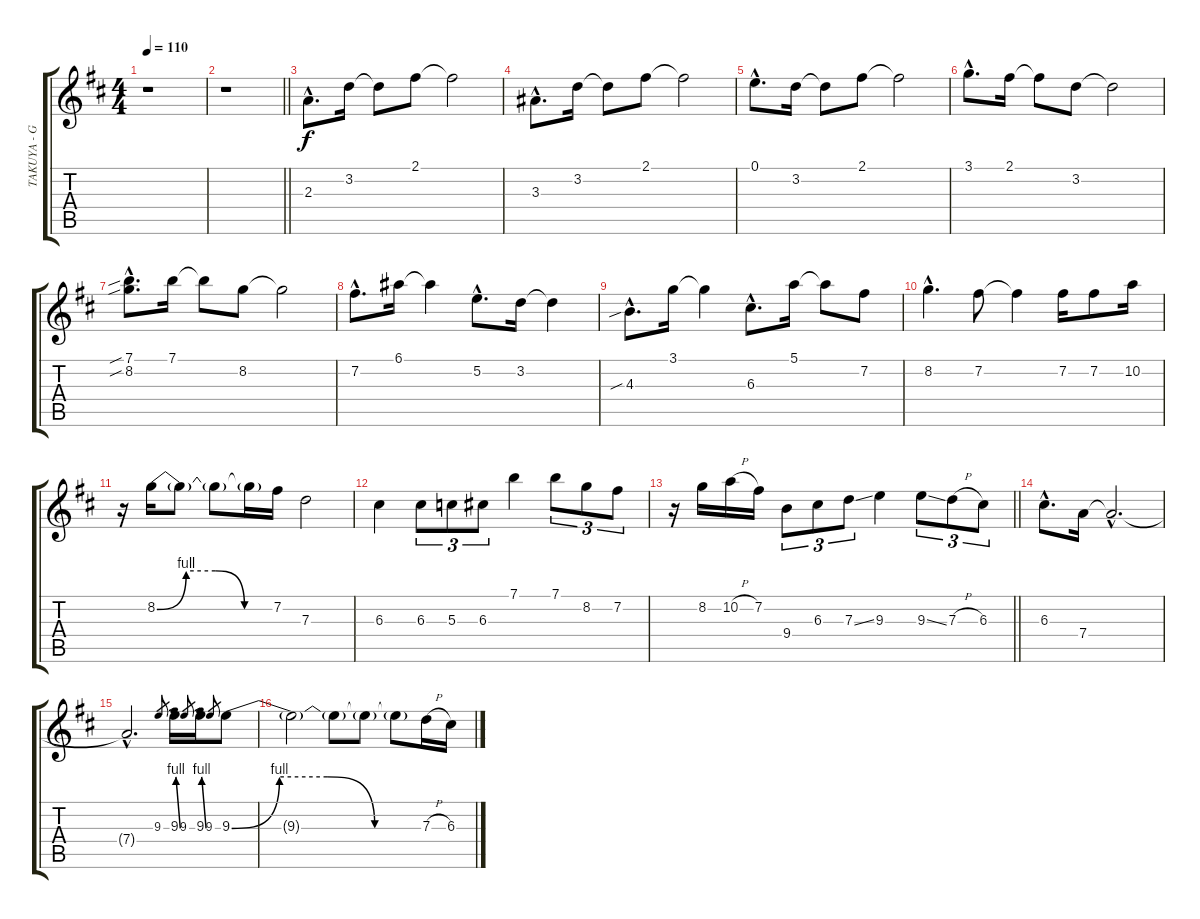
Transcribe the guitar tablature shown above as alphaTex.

\track ("TAKUYA - Guitar 1" "TAKUYA - G") {instrument distortionguitar}
\staff {score tabs}
\tuning (E4 B3 G3 D3 A2 E2) {hide}
\ts (4 4)
\tempo 110
\clef g2
\ks d
r.1{dy f} |
\barLineRight lightlight
r.1 |
2.3{hac}.8{d} 3.2.16 3.2{t}.8 2.1.8 2.1{t}.2 |
3.3{hac}.8{d} 3.2.16 3.2{t}.8 2.1.8 2.1{t}.2 |
0.1{hac}.8{d} 3.2.16 3.2{t}.8 2.1.8 2.1{t}.2 |
3.1{hac}.8{d} 2.1.16 2.1{t}.8 3.2.8 3.2{t}.2 |
(7.1{sib hac} 8.2{sib hac}).8{d} 7.1.16 7.1{t}.8 8.2.8 8.2{t}.2 |
7.2{hac}.8{d} 6.1.16 6.1{t}.4 5.2{hac}.8{d} 3.2.16 3.2{t}.4 |
4.3{sib hac}.8{d} 3.1.16 3.1{t}.4 6.3{hac}.8{d} 5.1.16 5.1{t}.8 7.2.8 |
8.2{hac}.4{d} 7.2.8 7.2{t}.4 7.2.16 7.2.8 10.2.16 |
r.16 8.2{be (custom 0 0 15 4 30 4 45 0 60 0)}.16 8.2{t}.8 8.2{t}.8 8.2{t}.16 7.2.16 7.3.2 |
6.3.4 6.3.8{tu (3 2)} 5.3.8{tu (3 2)} 6.3.8{tu (3 2)} 7.1.4 7.1.8{tu (3 2)} 8.2.8{tu (3 2)} 7.2.8{tu (3 2)} |
\barLineRight lightlight
r.16 8.2.16 10.2{h}.16 7.2.16 9.4.8{tu (3 2)} 6.3.8{tu (3 2)} 7.3{ss}.8{tu (3 2)} 9.3.4 9.3{ss}.8{tu (3 2)} 7.3{h}.8{tu (3 2)} 6.3.8{tu (3 2)} |
6.3{hac}.8{d} 7.4.16 7.4{hac t}.2{d} |
7.4{hac t}.2{d} 9.3.8{gr} 9.3{be (bend 0 0 60 4)}.16 9.3.8{gr} 9.3{be (bend 0 0 60 4)}.16 9.3.8{gr} 9.3{be (custom 0 0 15 4 30 4 45 0 60 0)}.8 |
9.3{t}.2 9.3{t}.8 9.3{t}.8 9.3{t}.8 7.3{h}.16 6.3.16
